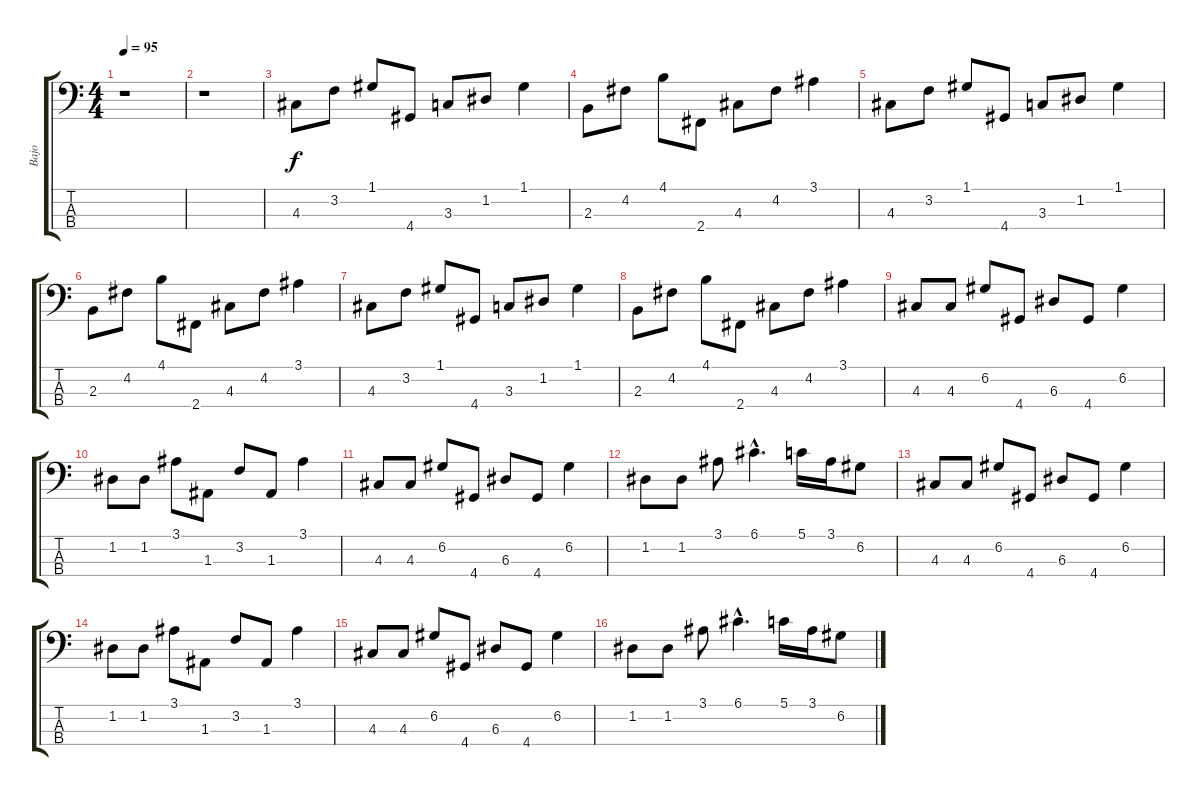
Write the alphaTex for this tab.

\track ("Bajo" "Bajo") {instrument electricbasspick}
\staff {score tabs}
\tuning (G2 D2 A1 E1) {hide}
\ts (4 4)
\tempo 95
\clef f4
\ks c
r.1{dy f instrument electricbasspick} |
r.1 |
4.3.8 3.2.8 1.1.8 4.4.8 3.3.8 1.2.8 1.1.4 |
2.3.8 4.2.8 4.1.8 2.4.8 4.3.8 4.2.8 3.1.4 |
4.3.8 3.2.8 1.1.8 4.4.8 3.3.8 1.2.8 1.1.4 |
2.3.8 4.2.8 4.1.8 2.4.8 4.3.8 4.2.8 3.1.4 |
4.3.8 3.2.8 1.1.8 4.4.8 3.3.8 1.2.8 1.1.4 |
2.3.8 4.2.8 4.1.8 2.4.8 4.3.8 4.2.8 3.1.4 |
4.3.8 4.3.8 6.2.8 4.4.8 6.3.8 4.4.8 6.2.4 |
1.2.8 1.2.8 3.1.8 1.3.8 3.2.8 1.3.8 3.1.4 |
4.3.8 4.3.8 6.2.8 4.4.8 6.3.8 4.4.8 6.2.4 |
1.2.8 1.2.8 3.1.8 6.1{hac}.4{d} 5.1.16 3.1.16 6.2.8 |
4.3.8 4.3.8 6.2.8 4.4.8 6.3.8 4.4.8 6.2.4 |
1.2.8 1.2.8 3.1.8 1.3.8 3.2.8 1.3.8 3.1.4 |
4.3.8 4.3.8 6.2.8 4.4.8 6.3.8 4.4.8 6.2.4 |
1.2.8 1.2.8 3.1.8 6.1{hac}.4{d} 5.1.16 3.1.16 6.2.8
